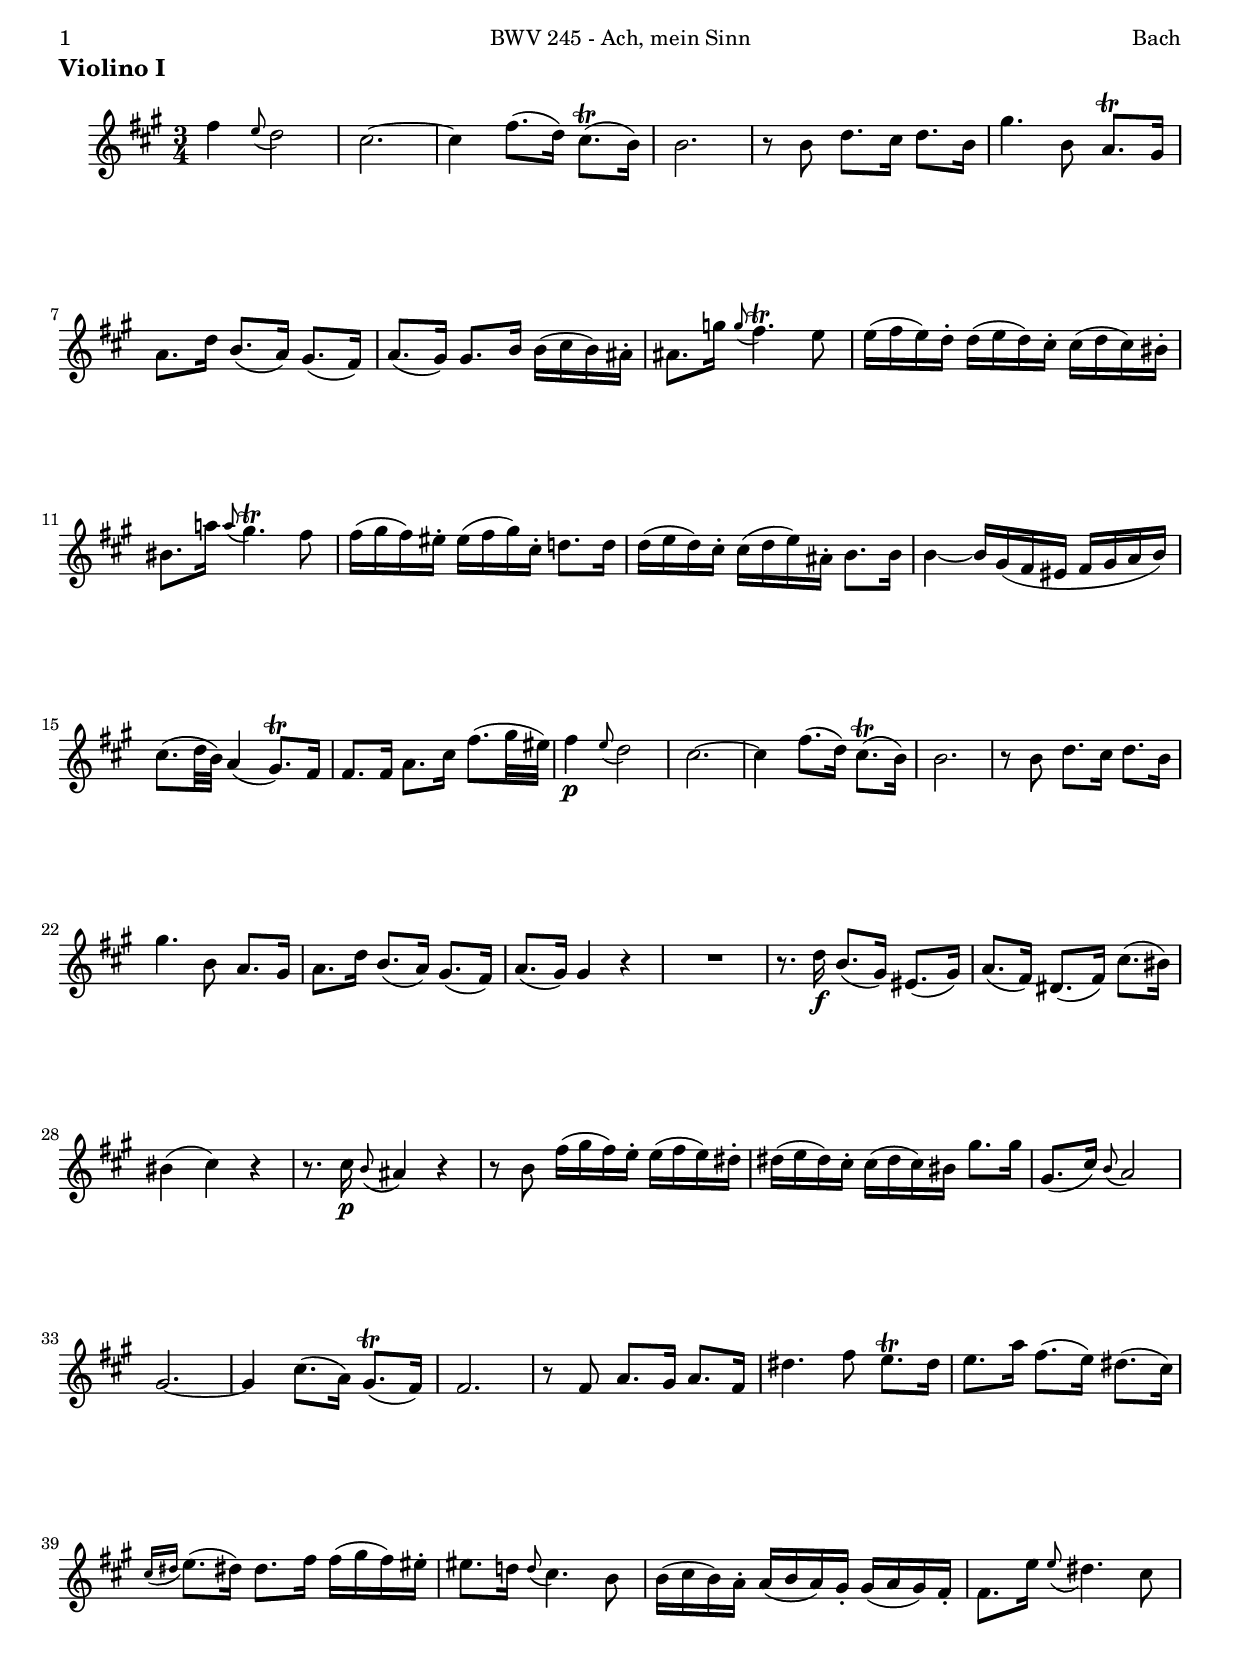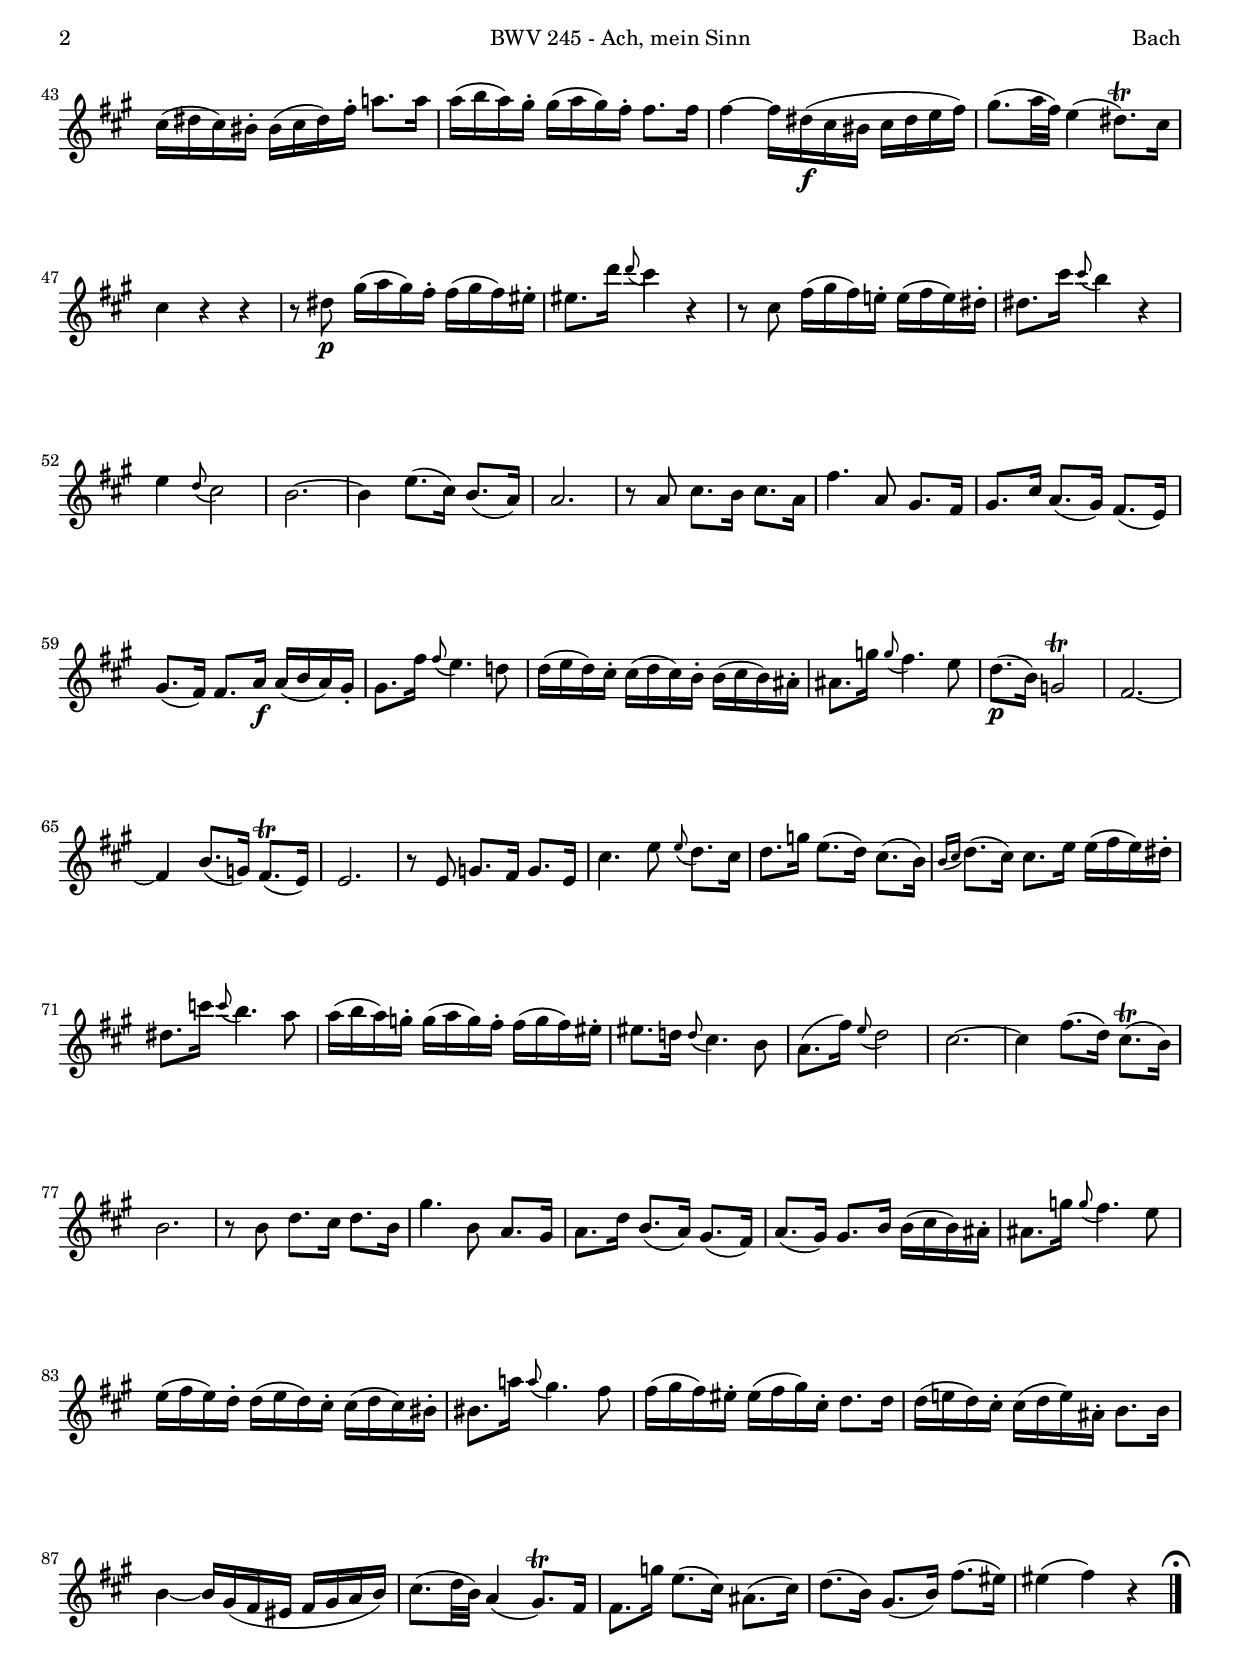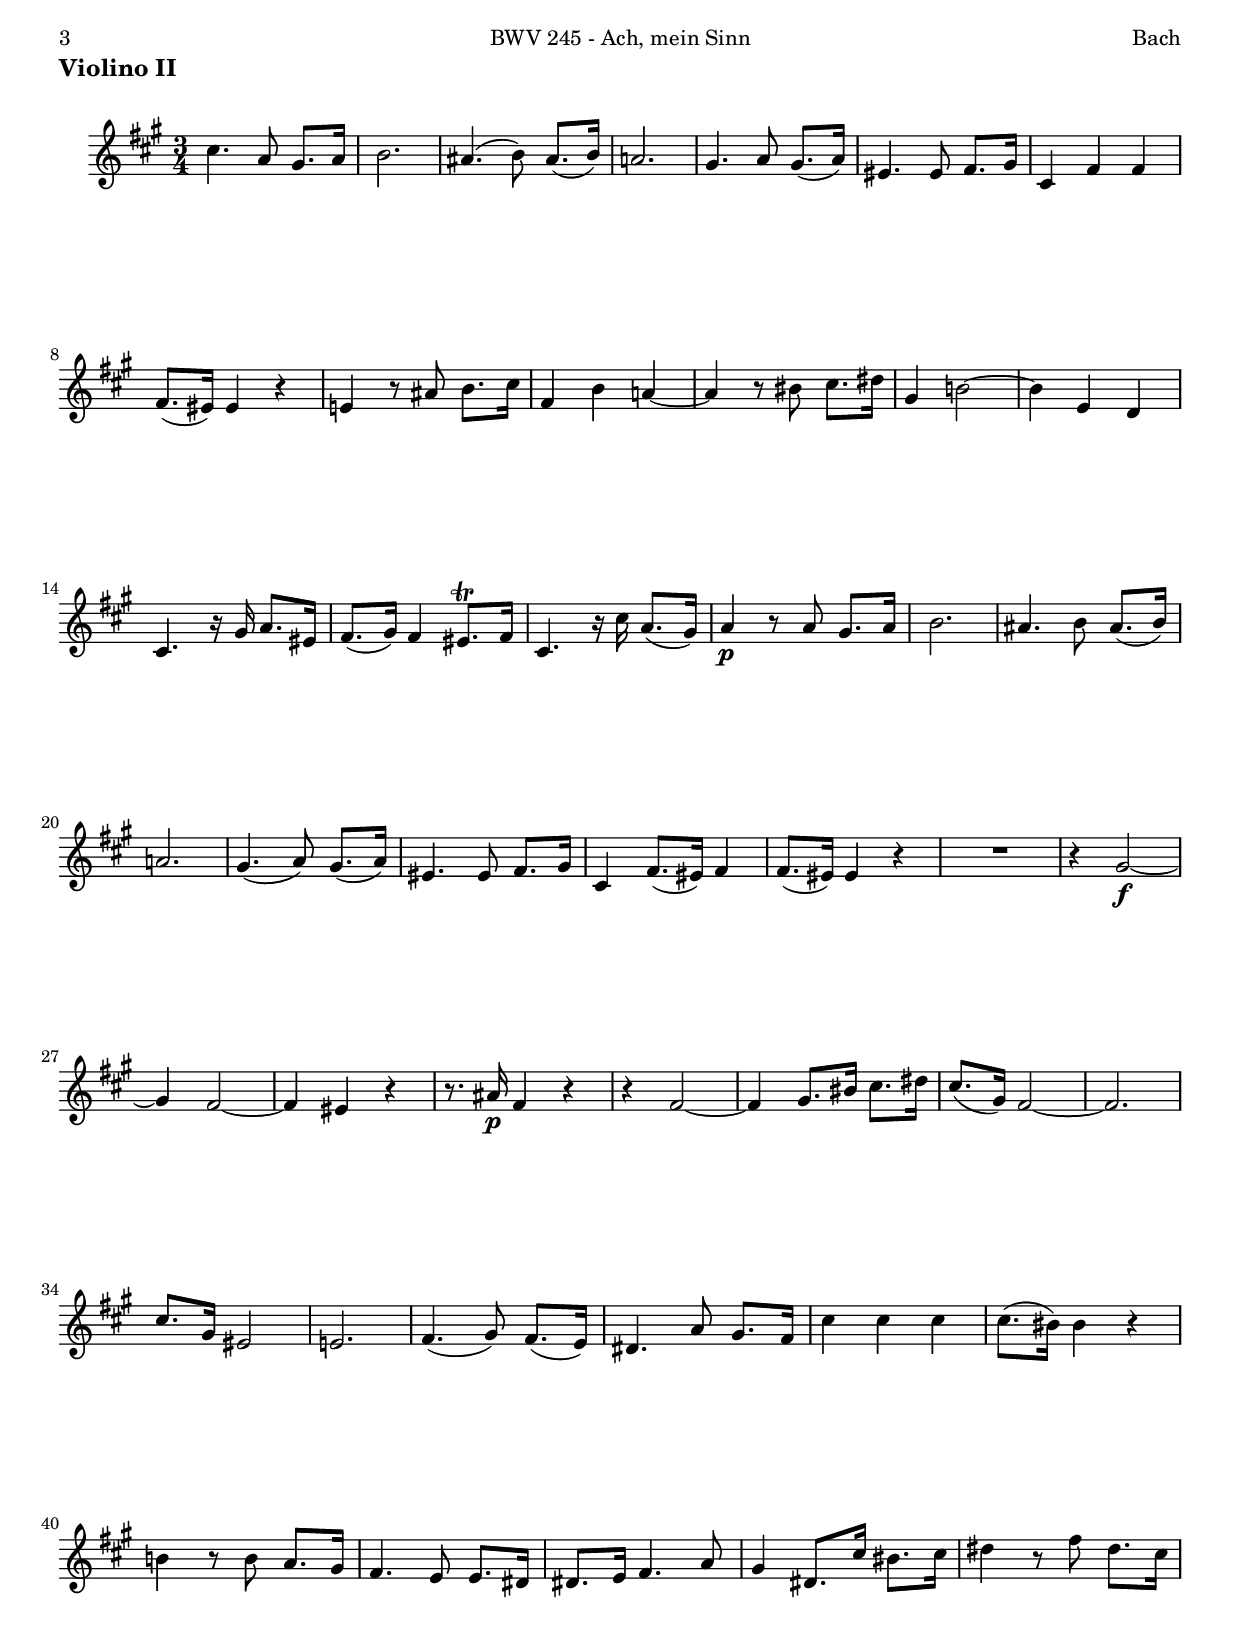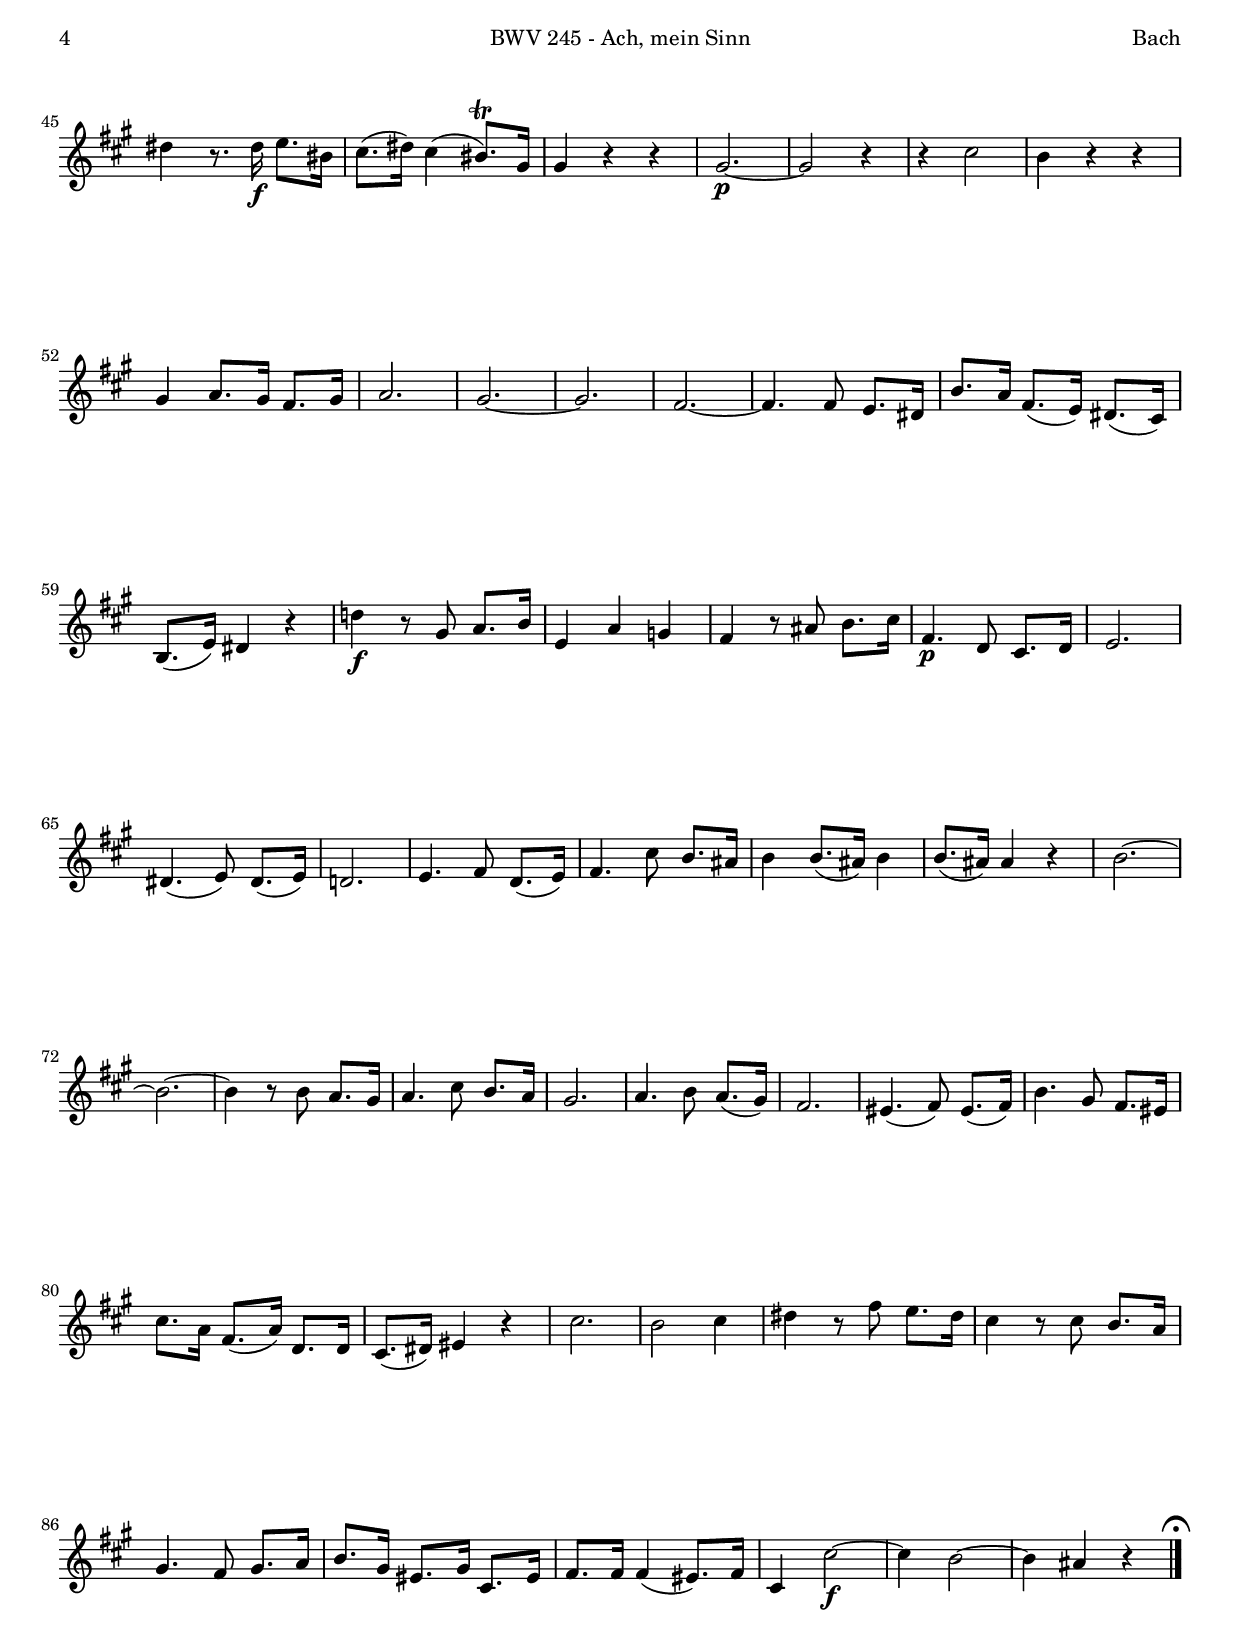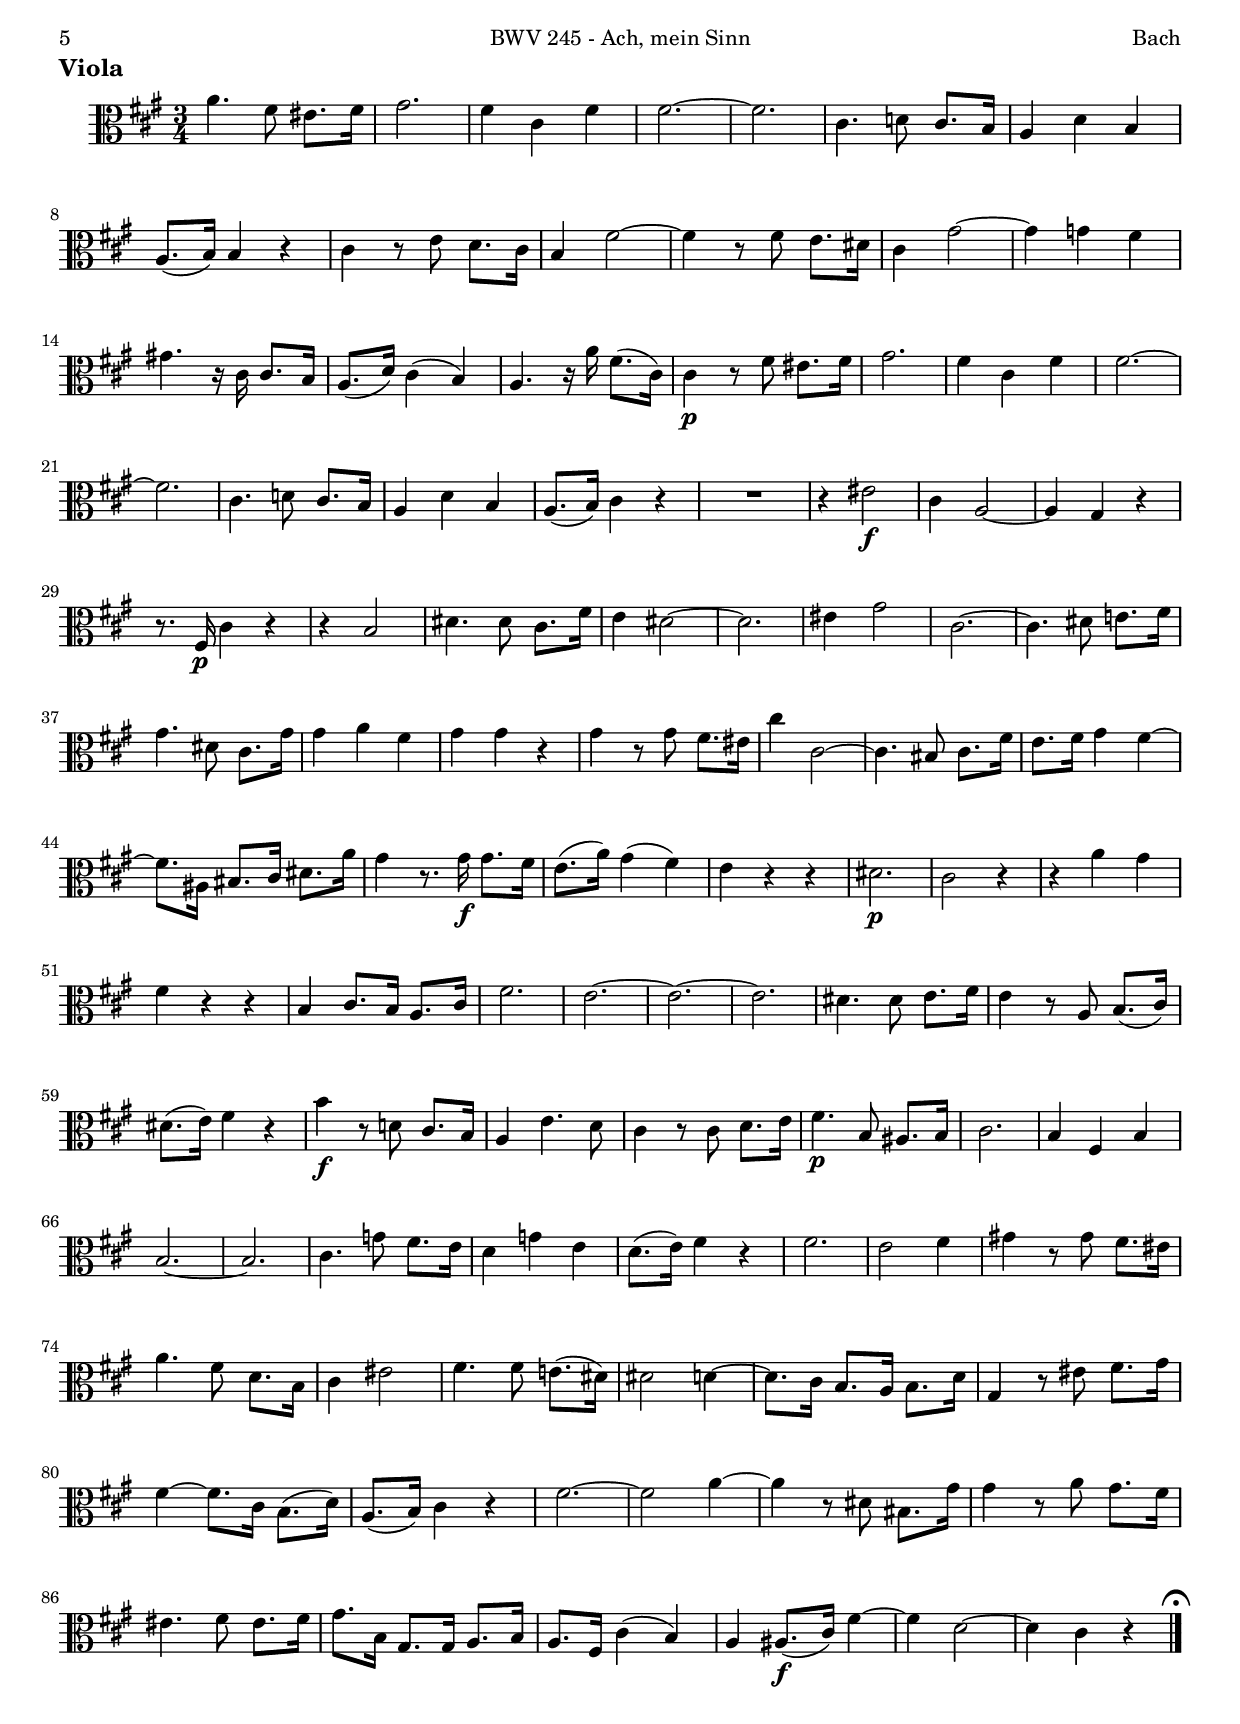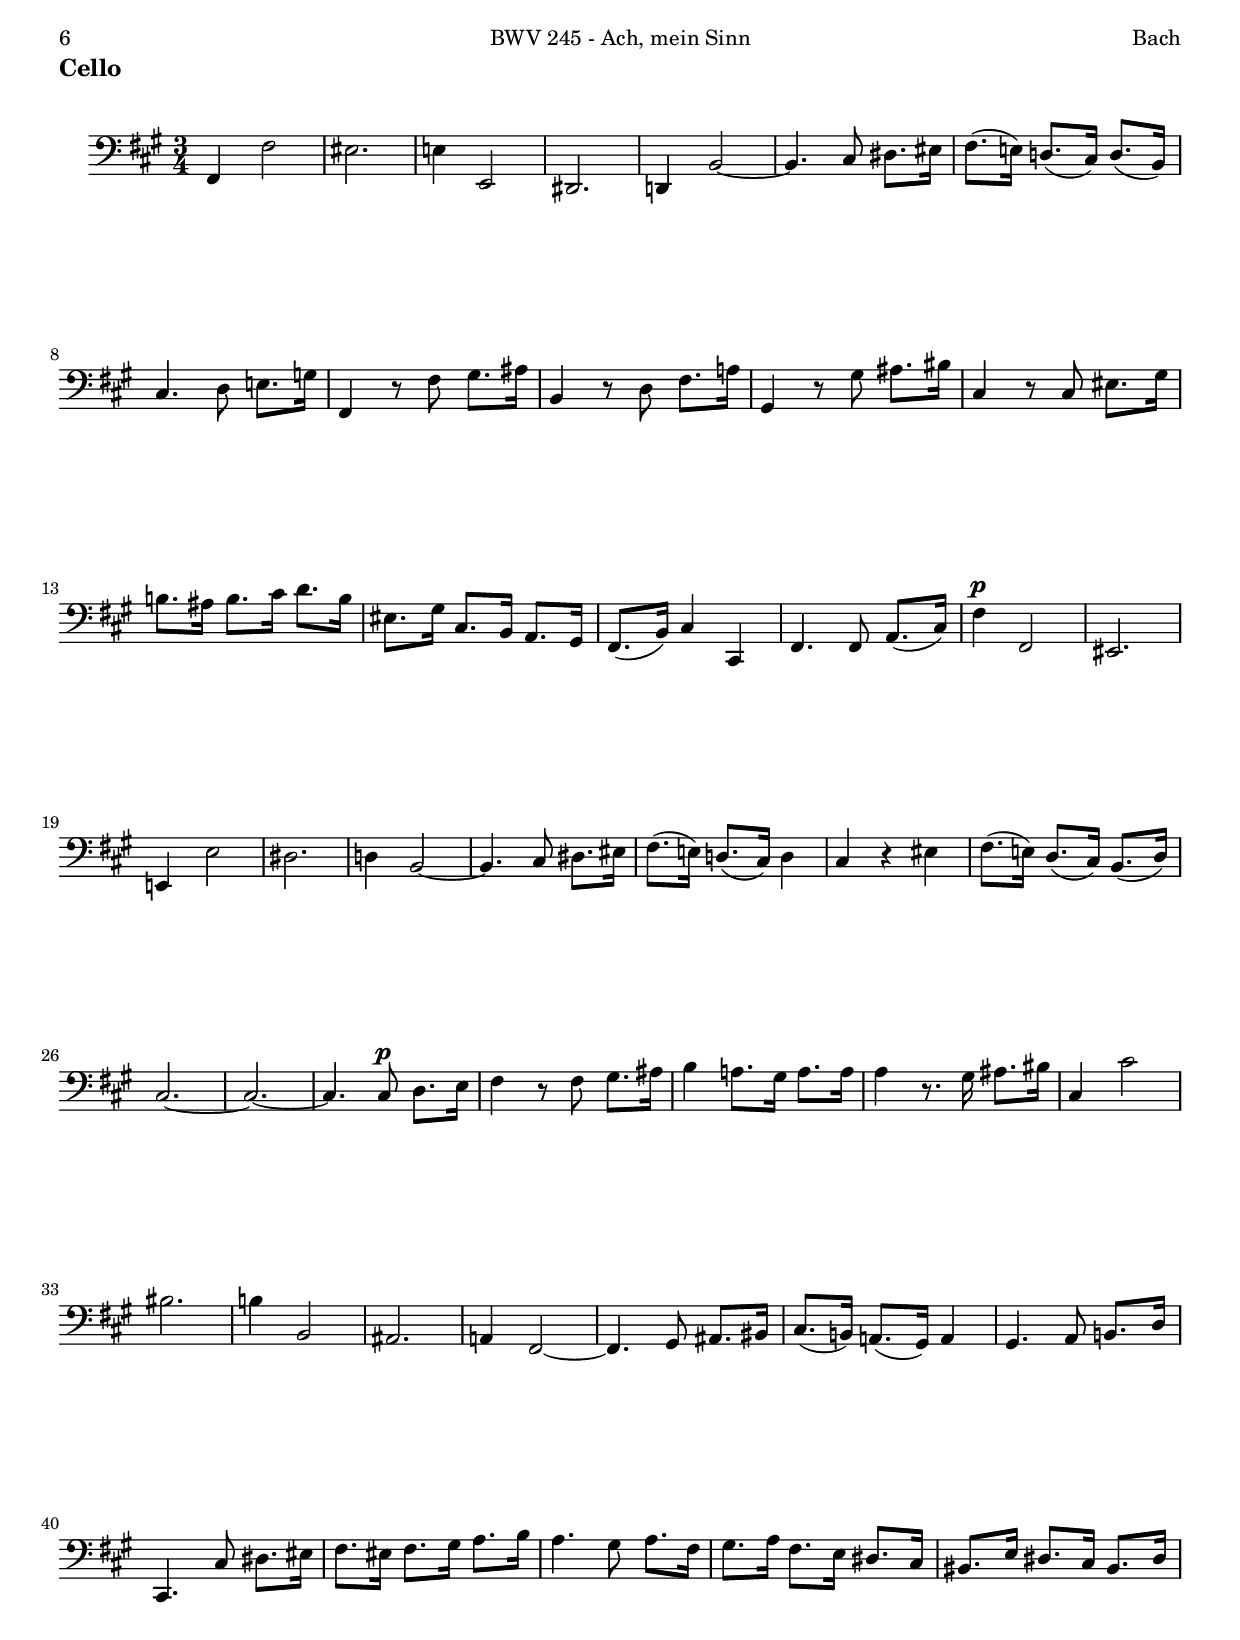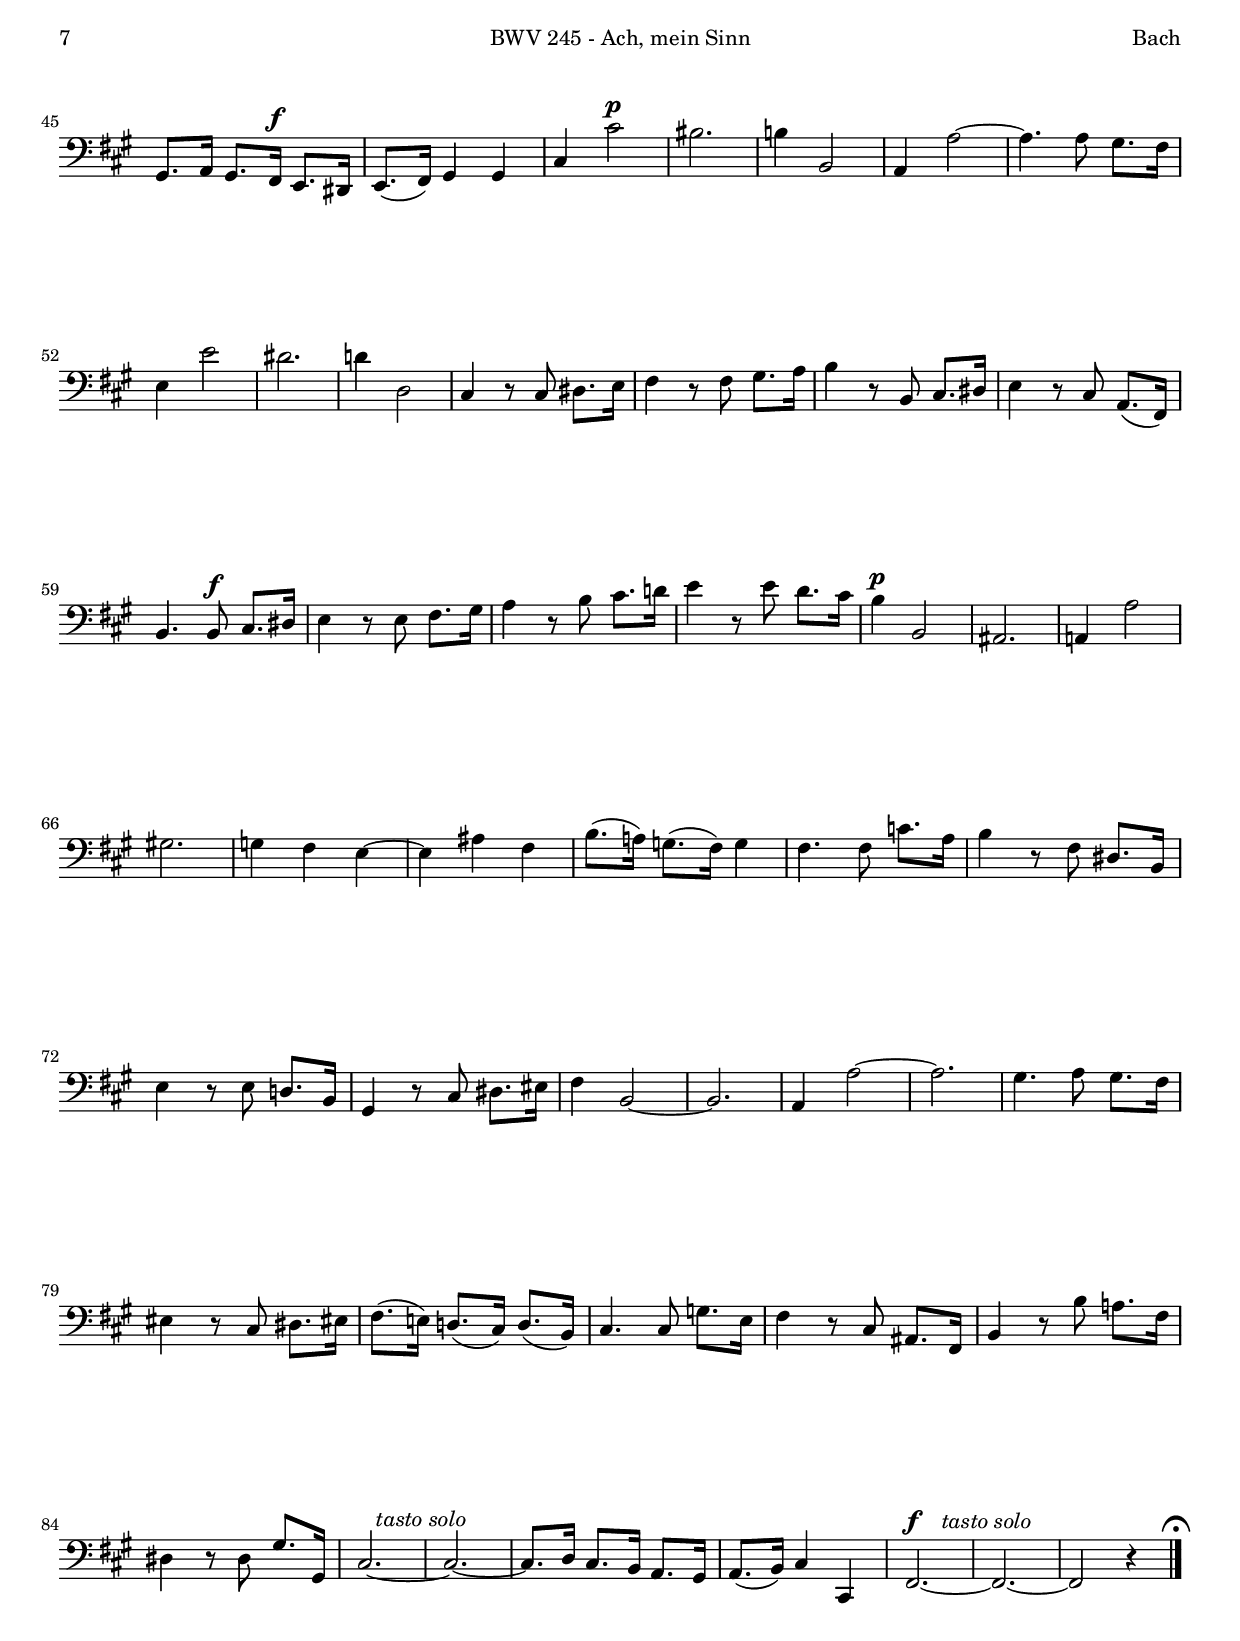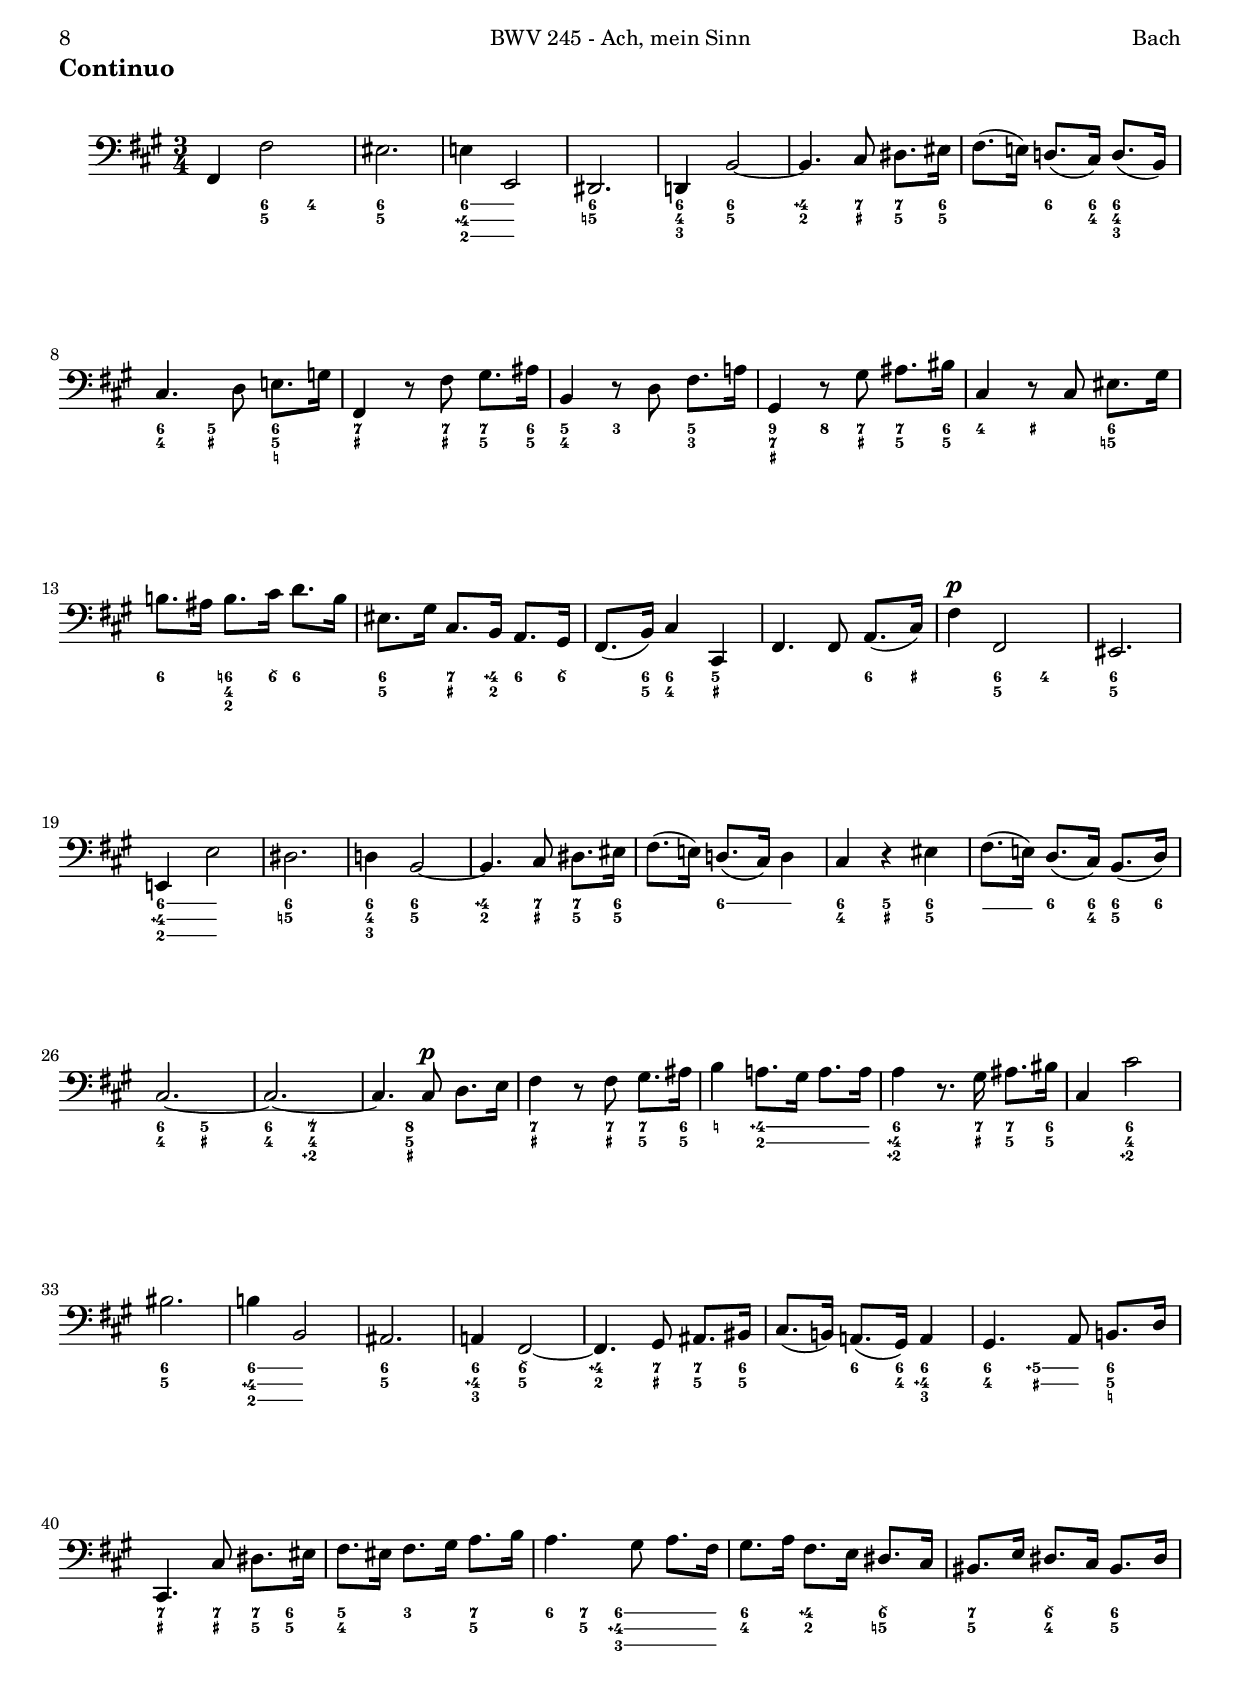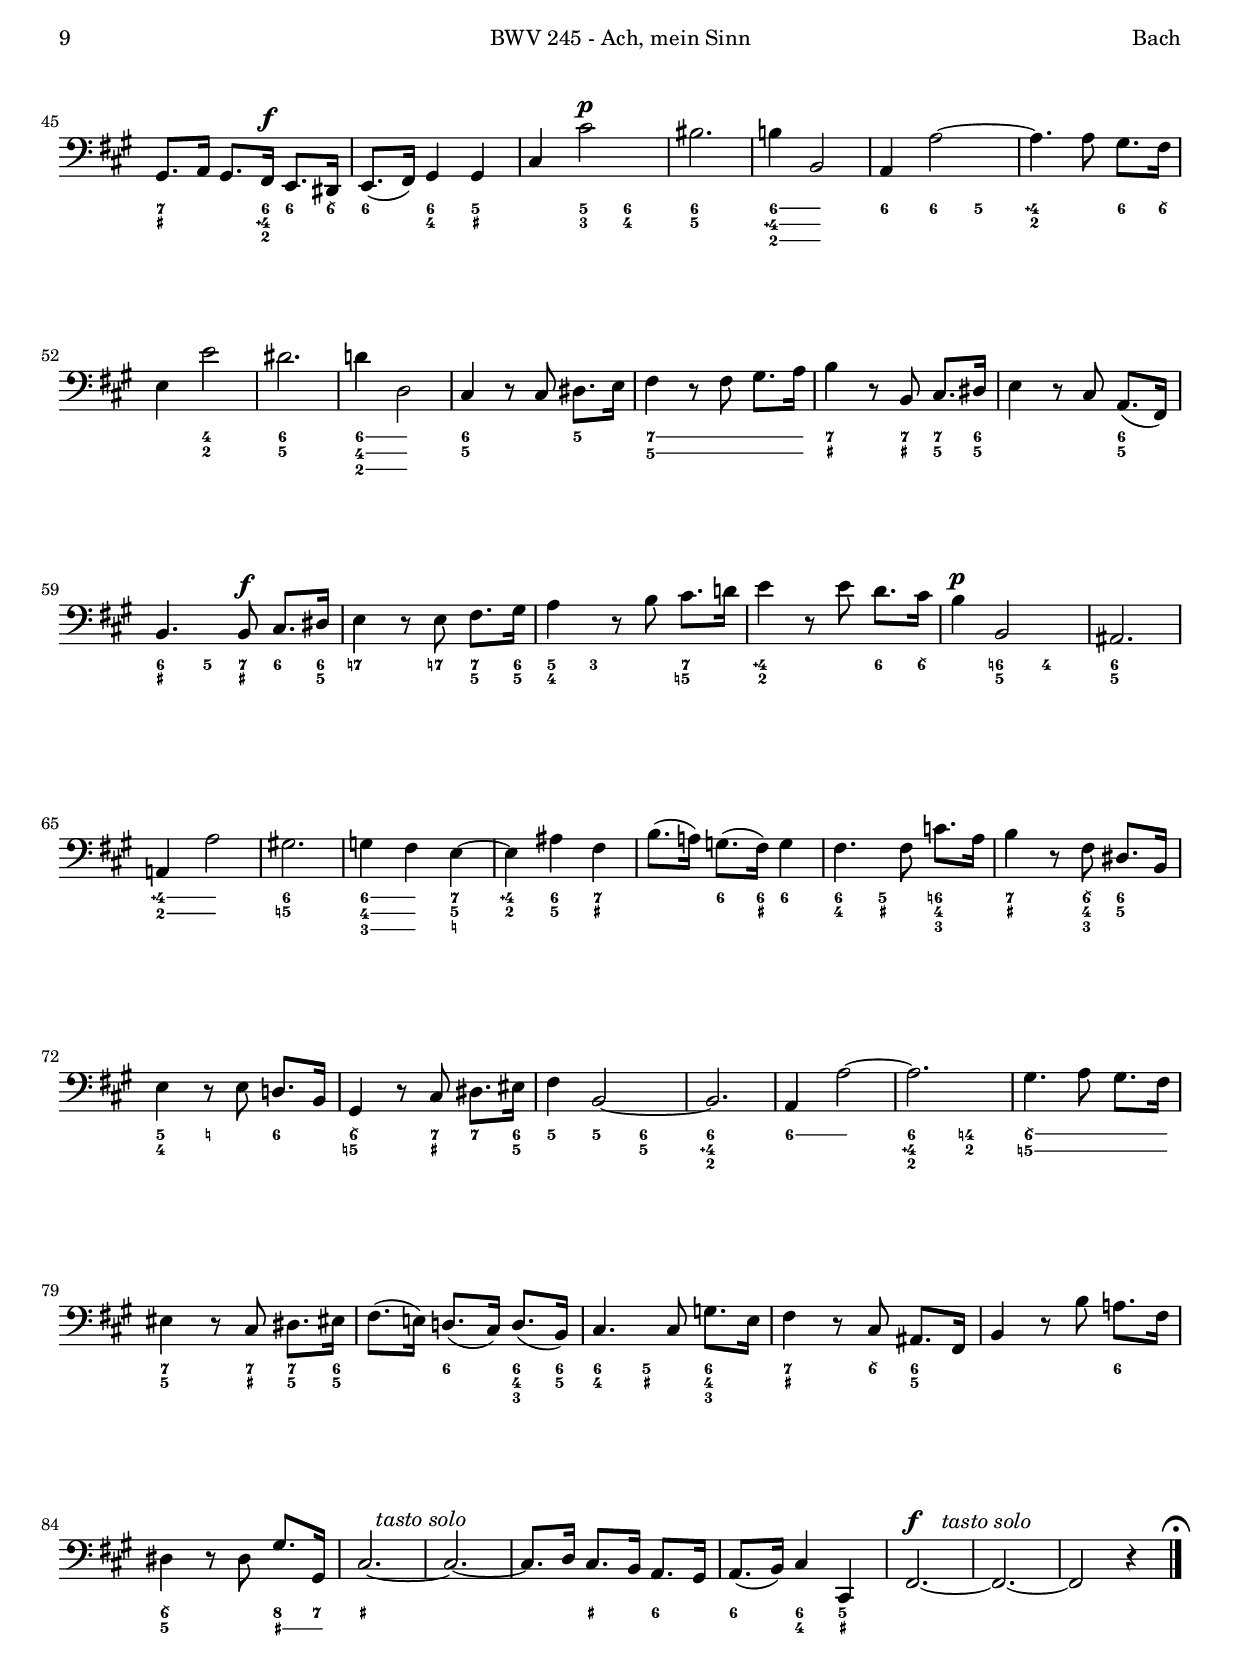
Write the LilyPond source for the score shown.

\version "2.18.0"

#(set-default-paper-size "a4")
#(set-global-staff-size 18.5)
#(ly:set-option 'point-and-click #f)
%nomobile

italicas=\override LyricText.font-shape = #'italic
rectas=\override LyricText.font-shape = #'upright
ss=\once \set suggestAccidentals = ##t
mtempo={\tempo 4 = 96 }
pfermata=\markup{"(" \musicglyph #"scripts.ufermata" ")"}
showMultiRests = { \set Staff.keepAliveInterfaces = #'( rhythmic-grob-interface multi-measure-rest-interface lyric-interface stanza-number-interface percent-repeat-interface) }
hideMultiRests = \unset Staff.keepAliveInterfaces
noados=\once \set Staff.aDueText = #""


htitle="BWV 245 - Ach, mein Sinn"
hcomposer="Bach"
%{
\header {
	title=\markup{\fontsize #3 "13. Ach, mein Sinn"}
	subtitle="Johannes-Passion"
        subsubtitle=\markup{\raise #.8 "BWV 245" \vspace #1 }
        composer="Johann Sebastian Bach (1685-1750)"
        pdfauthor=\composer
       %opus="(-)"
	%poet=\markup{"BWV 245"}
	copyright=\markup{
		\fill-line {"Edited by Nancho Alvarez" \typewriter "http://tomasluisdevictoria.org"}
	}
%	tagline=""
}
%}
global={
  \compressFullBarRests
  \key a \major \time 3/4 \skip 1*3/4*91 \bar "|."
  \mark \markup{\smaller \musicglyph #"scripts.ufermata"}
}

tenor=\relative c'{
        \set autoBeaming = ##f
        R1*3/4*16
        fis4 d2
        cis2.
        r4 fis8.[ d16] cis8.[ b16]
        b2.
        r8 b d8. cis16 d8. b16
        gis'4 r8 b, a8. gis16
        a8. d16 b2
        cis4 b8.[( cis32 d]) r8 gis,
        a8. gis16 b8.[ a16] gis8.[ fis16]
        a8.[ gis16] gis4 r
        R1*3/4
        r4 cis8.[( d32 e]) r8 cis
        ais8. g'16  fis8. e16 d8. cis16
        d4 dis8.[( e32 fis]) r8 dis
        bis8. dis16 gis8. fis16 e8. dis16
        e4 a8.[ fis16] e8.[ dis16]
        dis8. gis,16
        bis8. dis16 gis16[ eis] fis8
        eis4 r r
        r8 fis, ais8. cis16 fis[ dis] e8
        dis4 fis8.[ dis16] cis8.[ bis16]
        bis8. gis16 ais8. bis16 cis8. dis16
        e8. a16 fis8. e16 dis8. cis16
        e8.[ dis16] fis4 r
        r8 b, gis'8. eis16 fis8. gis16
        cis,8. cis16 a'4 r
        r8 gis fis8. e16 fis8. dis16
        e8.[ dis16] dis4 r
        fis4 r8 dis gis8. cis,16
        bis8. cis16 dis4 gis,
        R1*3/4
        r4 gis a8[ gis]
        gis2. ~
        gis4. cis8 gis'8. eis16
        fis8. cis16 b8[ a] a'4
        r8 fis dis8. b16 e8. fis16
        gis8.[ fis16] fis2
        r4 b, cis8[ b]
        b2.
        r4 a b8[ a]
        a2 gis8. fis16
        dis'8. e16 fis4 a
        r8 gis cis,8. cis16 dis8. e16
        dis4 cis8[ b] r4
        R1*3/4*3
        b8.[ cis32 d] g,2
        fis2.
        fis4 b8.[ g16] fis8.[ e16]
        e4 \appoggiatura cis'8 e4. d8
        cis8. b16 b8.[ ais16] b8.[ cis16]
        ais8.[ e'16] e2
        d8. e16 e4. fis8
        fis4 r a ~
        a8. fis16 dis4. e8
        e4 r d! ~
        d8. b16 eis4( fis8.) gis16
        cis,4 b8. a16 gis8. fis16
        eis4 cis'8.[ a16] gis8.[ fis16]
        fis2.
        r8 fis gis8.[ a16] b8.[ cis16]
        d2 d4 ~
        d8. b16 gis8. d'16 cis8. b16
        a8. cis16 fis8. eis16 fis8. gis16
        fis8[ eis] cis8. d!16 e4 ~
        e8. cis16 ais8. b16 cis4 ~
        cis8.[ ais16] b8.[ d16] fis4 ~
        fis8.[ dis16] bis4. cis8
        cis4 r gis8. a16
        b8. cis16 d4. b8
        gis'4 ~ gis16[ eis dis cis] fis8.[ e32 d]
        cis8.[ d32 b] a4 gis8.[ fis16]
        fis4 r r 
        R1*3/4*2
}
textotenor=\lyricmode{
Ach mein Sinn
ach mein Sinn
wo willt du end -- lich hin
wo soll ich mich er -- qui -- cken,
ach __
wo soll ich mich er -- qui -- cken;
ach __ mein Sinn,
wo willt du end -- lich hin,
ach __ mein Sinn,
wo willt du end -- lich hin,
ach mein Sinn,
wo willt du end -- lich hin
wo willt du end -- lich hin,
ach mein Sinn,
wo willt du end -- lich hin,
wo soll ich mich er -- qui -- cken
wo willt du end -- lich hin,
wo -- hin
wo soll ich mich er -- qui -- cken
wo wo soll ich mich er -- qui -- cken?
Bleib ich hier, __ _
o -- der wünsch ich mir Berg
und Hü -- gel auf den Rü -- cken
bleib ich hier
bleib ich hier,
o -- der wünsch ich mir Berg
und Hü -- gel auf den Rü -- cken?
Bei -- der Welt
ist gar kein Rat,
und im Her -- zen stehn die Schmer -- zen
mei -- ner Mis -- se -- tat
mei -- ner Mis -- se -- tat
mei -- ner Mis -- se -- tat,
mei -- ner Mis -- se -- tat,
bei -- der Welt
ist gar kein Rat,
und im Her -- zen stehn die
Schmer -- zen mei -- ner Mis -- se -- tat,
weil der Knecht  den Herrn 
ver -- leug -- _ _ _ net hat
weil der Knecht den Herrn
ver -- leug -- _ _ _ net hat.
}

violinuno = \relative c'' {
  %s4*0^\markup{\larger "Aria" \smaller " tutti gli stromenti"}
  fis4 \appoggiatura e8 d2
  cis2. ~
  cis4 fis8.( d16) cis8.^\trill( b16)
  b2.
  r8 b d8. cis16 d8. b16
  gis'4. b,8 a8.^\trill gis16
  a8. d16 b8.( a16) gis8.( fis16)
  a8.( gis16) gis8. b16 b( cis b) ais-.
  ais8. g'!16 \appoggiatura g8 fis4.^\trill e8
  e16( fis e) d-. d( e d) cis-. cis( d cis) bis-.
  bis8. a'!16 \appoggiatura a8 gis4.^\trill fis8
  fis16( gis fis) eis-. eis( fis gis) cis,-. d!8. d16
  d16( e d) cis-. cis( d e) ais,-. b8. b16
  b4 ~ b16 gis( fis eis fis gis a b)
  cis8.( d32 b) a4( gis8.^\trill) fis16
  fis8. fis16 a8. cis16 fis8.( gis32 eis)
  fis4-\p \appoggiatura e8 d2
  cis2. ~
  cis4 fis8.( d16) cis8.(^\trill b16)
  b2.
  r8 b d8. cis16 d8. b16
  gis'4. b,8 a8. gis16
  a8. d16 b8.( a16) gis8.( fis16)
  a8.( gis16) gis4 r
  R1*3/4
  r8. d'16-\f b8.( gis16) eis8.( gis16)
  a8.( fis16) dis8.( fis16) cis'8.( bis16)
  bis4( cis) r
  r8. cis16-\p \appoggiatura b8 ais4 r
  r8 b fis'16( gis fis) e-. e16( fis e) dis-.
  dis( e dis) cis-. cis( dis cis) bis gis'8. gis16
  gis,8.( cis16) \appoggiatura b8 a2 
  gis2. ~
  gis4 cis8.( a16) gis8.^\trill( fis16)
  fis2.
  r8 fis a8. gis16 a8. fis16
  dis'4. fis8 e8.^\trill dis16
  e8. a16 fis8.( e16) dis8.( cis16)
  \appoggiatura {cis16 dis} e8.( dis!16) dis8. fis16 fis16( gis fis) eis-.
  eis8. d!16 \appoggiatura d8 cis4. b8
  b16( cis b) a-. a( b a) gis-. gis( a gis) fis-.
  fis8. e'16 \appoggiatura e8 dis4. cis8
  cis16( dis cis) bis-. bis( cis dis) fis-. a!8. a16
  a16( b a) gis-. gis( a gis) fis-. fis8. fis16
  fis4 ~ fis16 dis(-\f cis bis cis dis e fis)
  gis8.( a32 fis) e4( dis8.^\trill) cis16
  cis4 r r
  r8 dis-\p gis16( a gis) fis-. fis( gis fis) eis-.
  eis8. d'16 \appoggiatura d8 cis4 r
  r8 cis, fis16( gis fis) e!-. e( fis e) dis-.
  dis8. cis'16 \appoggiatura cis8 b4 r
  e,4 \appoggiatura d8 cis2
  b2. ~
  b4 e8.( cis16) b8.( a16)
  a2.
  r8 a cis8. b16 cis8. a16
  fis'4. a,8 gis8. fis16
  gis8. cis16 a8.( gis16) fis8.( e16)
  gis8.( fis16) fis8. a16-\f a( b a) gis-.
  gis8. fis'16 \appoggiatura fis8 e4. d!8
  d16( e d) cis-. cis( d cis) b-. b( cis b) ais-.
  ais8. g'16 \appoggiatura g8 fis4. e8
  d8.(\p b16) g2^\trill
  fis2. ~
  fis4 b8.( g16) fis8.(^\trill e16)
  e2.
  r8 e g8. fis16 g8. e16
  cis'4. e8 \appoggiatura e8 d8. cis16
  d8. g16 e8.( d16) cis8.( b16)
  \appoggiatura {b16 cis} d8.( cis16) cis8. e16 e16( fis e) dis-.
  dis8. c'16 \appoggiatura c8 b4. a8
  a16( b a) g-. g( a g) fis-. fis( g fis) eis-.
  eis8. d!16 \appoggiatura d8 cis4. b8
  a8.( fis'16)
  \appoggiatura e8 d2
  cis2. ~
  cis4 fis8.( d16) cis8.^\trill( b16)
  b2.
  r8 b d8. cis16 d8. b16
  gis'4. b,8 a8. gis16
  a8. d16 b8.( a16) gis8.( fis16)
  a8.( gis16) gis8. b16 b16( cis b) ais-.
  ais8. g'16 \appoggiatura g8 fis4. e8
  e16( fis e) d-. d( e d) cis-. cis( d cis) bis-.
  bis8. a'!16 \appoggiatura a8 gis4. fis8
  fis16( gis fis) eis-. eis( fis gis) cis,-. d8. d16
  d16( e! d) cis-. cis( d e) ais,-. b8. b16
  b4 ~ b16 gis( fis eis fis gis a b)
  cis8.( d32 b) a4( gis8.)^\trill fis16
  fis8. g'!16 e8.( cis16) ais8.( cis16)
  d8.( b16) gis8.( b16) fis'8.( eis16)
  eis4( fis4) r4
}

violindos=\relative c''{
  cis4. a8 gis8. a16
  b2.
  ais4.( b8) ais8.( b16)
  a!2.
  gis4. a8 gis8.( a16)
  eis4. eis8 fis8. gis16
  cis,4 fis fis
  fis8.( eis16) eis4 r
  e!4 r8 ais b8. cis16
  fis,4 b a! ~
  a r8 bis cis8. dis16
  gis,4 b!2 ~
  b4 e, d
  cis4. r16 gis' a8. eis16
  fis8.( gis16) fis4 eis8.^\trill fis16
  cis4. r16 cis' a8.( gis16)
  a4-\p r8 a gis8. a16
  b2.
  ais4. b8 ais8.( b16)
  a!2.
  gis4.( a8) gis8.( a16)
  eis4. eis8 fis8. gis16
  cis,4 fis8.( eis16) fis4
  fis8.( eis16) eis4 r
  R1*3/4
  r4 gis2-\f ~
  gis4 fis2 ~
  fis4 eis r
  r8. ais16-\p fis4 r
  r fis2 ~
  fis4 gis8. bis16 cis8. dis16
  cis8.( gis16) fis2 ~
  fis2.
  cis'8. gis16 eis2
  e!2.
  fis4.( gis8) fis8.( e16)
  dis4. a'8 gis8. fis16
  cis'4 cis cis
  cis8.( bis16) bis4 r
  b!4 r8 b a8. gis16
  fis4. e8 e8. dis16
  dis8. e16 fis4. a8
  gis4 dis8. cis'16 bis8. cis16
  dis4 r8 fis dis8. cis16
  dis4 r8. dis16-\f e8. bis16
  cis8.( dis16) cis4( bis8.^\trill) gis16
  gis4 r r
  gis2.-\p ~
  gis2 r4
  r4 cis2
  b4 r r
  gis4 a8. gis16 fis8. gis16
  a2.
  gis ~
  gis
  fis ~
  fis4. fis8 e8. dis16
  b'8. a16 fis8.( e16) dis8.( cis16)
  b8.( e16) dis4 r
  d'!4-\f r8 gis, a8. b16
  e,4 a g
  fis r8 ais b8. cis16
  fis,4.-\p d8 cis8. d16
  e2. 
  dis4.( e8) dis8.( e16)
  d!2.
  e4. fis8 d8.( e16)
  fis4. cis'8 b8. ais16
  b4 b8.( ais16) b4
  b8.( ais16) ais4 r
  b2. ~
  b ~
  b4 r8 b a8. gis16
  a4. cis8 b8. a16
  gis2.
  a4. b8 a8.( gis16)
  fis2.
  eis4.( fis8) eis8.( fis16)
  b4. gis8 fis8. eis16
  cis'8. a16 fis8.( a16) d,8. d16
  cis8.( dis16) eis4 r
  cis'2. 
  b2 cis4
  dis4 r8 fis e8. dis16
  cis4 r8 cis b8. a16
  gis4. fis8 gis8. a16
  b8. gis16 eis8. gis16 cis,8. eis16 % ultima nota es b16 en otras ediciones
  fis8. fis16 fis4( eis8.) fis16
  cis4 cis'2-\f ~
  cis4 b2 ~
  b4 ais r
}


viola=\relative c''{
  a4. fis8 eis8. fis16
  gis2.
  fis4 cis fis
  fis2. ~
  fis
  cis4. d!8 cis8. b16
  a4 d b
  a8.( b16) b4 r4
  cis4 r8 e d8. cis16
  b4 fis'2 ~
  fis4 r8 fis e8. dis16
  cis4 gis'2 ~
  gis4 g fis
  gis!4. r16 cis, cis8. b16
  a8.( d16) cis4( b)
  a4. r16 a' fis8.( cis16)
  cis4-\p r8 fis eis8. fis16
  gis2.
  fis4 cis fis
  fis2. ~
  fis
  cis4. d!8 cis8. b16
  a4 d b
  a8.( b16) cis4 r
  R1*3/4
  r4 eis2-\f
  cis4 a2 ~
  a4 gis r
  r8. fis16-\p cis'4 r
  r b2
  dis4. dis8 cis8. fis16
  e4 dis2 ~
  dis2.
  eis4 gis2
  cis,2. ~
  cis4. dis8 e!8. fis16
  gis4. dis8 cis8. gis'16
  gis4 a fis
  gis gis r
  gis r8 gis fis8. eis16
  cis'4 cis,2 ~
  cis4. bis8 cis8. fis16
  e8. fis16 gis4 fis ~
  fis8. ais,16 bis8. cis16 dis8. a'16
  gis4 r8. gis16-\f gis8. fis16
  e8.( a16) gis4( fis)
  e r r
  dis2.-\p 
  cis2 r4
  r4 a' gis
  fis r r
  b,4 cis8. b16 a8. cis16
  fis2.
  e ~
  e ~
  e
  dis4. dis8 e8. fis16
  e4 r8 a, b8.( cis16)
  dis8.( e16) fis4 r
  b4-\f r8 d,! cis8. b16
  a4 e'4. d8
  cis4 r8 cis d8. e16
  fis4.-\p b,8 ais8. b16
  cis2.
  b4 fis b
  b2. ~
  b
  cis4. g'8 fis8. e16
  d4 g e
  d8.( e16) fis4 r
  fis2.
  e2 fis4
  gis!4 r8 gis fis8. eis16
  a4. fis8 d8. b16
  cis4 eis2
  fis4. fis8 e!8.( dis16)
  dis2 d4 ~
  d8. cis16 b8. a16 b8. d16
  gis,4 r8 eis' fis8. gis16
  fis4 ~ fis8. cis16 b8.( d16)
  a8.( b16) cis4 r 
  fis2. ~
  fis2 a4 ~
  a r8 dis, bis8. gis'16
  gis4 r8 a gis8. fis16
  eis4. fis8 eis8. fis16
  gis8. b,16 gis8. gis16 a8. b16
  a8. fis16 cis'4( b)
  a4 ais8.(-\f cis16) fis4 ~
  fis d2 ~
  d4 cis r
}

cello=\relative c,{
  fis4 fis'2
  eis2.
  e!4 e,2
  dis2.
  d!4 b'2 ~
  b4. cis8 dis8. eis16
  fis8.( e!16) d!8.( cis16) d8.( b16)
  cis4. d8 e!8. g16
  fis,4 r8 fis' gis8. ais16
  b,4 r8 d fis8. a!16
  gis,4 r8 gis' ais8. bis16
  cis,4 r8 cis eis8. gis16
  b!8. ais16 b8. cis16 d8. b16
  eis,8. gis16 cis,8. b16 a8. gis16
  fis8.( b16) cis4 cis,
  fis4. fis8 a8.( cis16)
  fis4^\p fis,2
  eis2.
  e!4 e'2
  dis2.
  d!4 b2 ~
  b4. cis8 dis8. eis16
  fis8.( e!16) d!8.( cis16) d4
  cis4 r eis
  fis8.( e!16) d8.( cis16) b8.( d16)
  cis2. ~
  cis ~
  cis4. cis8^\p d8. e16
  fis4 r8 fis gis8. ais16
  b4 a!8. gis16 a8. a16
  a4 r8. gis16 ais8. bis16
  cis,4 cis'2
  bis2.
  b!4 b,2
  ais2.
  a!4 fis2 ~
  fis4. gis8 ais8. bis16
  cis8.( b!16) a!8.( gis16) a4
  gis4. a8 b!8. d16
  cis,4. cis'8 dis8. eis16
  fis8. eis16 fis8. gis16 a8. b16
  a4.gis8 a8. fis16
  gis8. a16 fis8. e16 dis8. cis16
  bis8. e16 dis8. cis16 bis8. dis16
  gis,8. a16 gis8. fis16^\f e8. dis16
  e8.( fis16) gis4 gis
  cis4 cis'2^\p
  bis2.
  b!4 b,2
  a4 a'2 ~
  a4. a8 gis8. fis16
  e4 e'2
  dis2.
  d!4 d,2
  cis4 r8 cis dis8. e16
  fis4 r8 fis gis8. a16
  b4 r8 b, cis8. dis16
  e4 r8 cis a8.( fis16)
  b4. b8^\f cis8. dis16
  e4 r8 e fis8. gis16
  a4 r8 b cis8. d!16
  e4 r8 e d8. cis16
  b4^\p b,2
  ais2.
  a!4 a'2
  gis!2.
  g!4 fis e ~
  e ais fis
  b8.( a!16) g!8.( fis16) g4
  fis4. fis8 c'8. a16
  b4 r8 fis dis8. b16
  e4 r8 e d!8. b16
  gis4 r8 cis dis8. eis16
  fis4 b,2 ~
  b2.
  a4 a'2 ~
  a2.
  gis4. a8 gis8. fis16 % gis4 r8 en BWV
  eis4 r8 cis dis8. eis!16
  fis8.( e!16) d!8.( cis16) d8.( b16)
  cis4. cis8 g'8. e16
  fis4 r8 cis ais8. fis16
  b4 r8 b' a!8. fis16 
  dis4 r8 dis gis8. gis,16
  cis2.^\markup{\italic "   tasto solo"} ~
  cis ~
  cis8. d16 cis8. b16 a8. gis16
  a8.( b16) cis4 cis,
  fis2.^\markup{\dynamic "f" \italic "   tasto solo"} ~ % \markup{\italic "col Bassono grosso"}
  fis ~
  fis2 r4
}

cifrado=\figuremode{
  s4 <6 5> <4>
  <6 5>2.
  \bassFigureExtendersOn
  <6\! 4\+ 2>4 <6 4\+ 2>2
  \bassFigureExtendersOff
  <6 5!>2.
  <6 4 3>4 <6 5>2
  <4\+ 2>4. <7 _+>8 <7 5>8. <6 5>16
  s4 <6>8. <6 4>16 <6 4 3>4
  <6 4>4 <5 _+> <6 5 _!>
  <7 _+>4. <7 _+>8 <7 5>8. <6 5>16
  <5 4>4 <3> <5 3>
  <9 7 _+>4 <8>8 <7 _+>8 <7 5>8. <6 5>16
  <4>4 <_+> <6 5!>
  <6>4 <6! 4 2>8. <6\\>16 <6>4
  <6 5> <7 _+>8. <4\+ 2>16 <6>8. <6\\>16
  s8. <6 5>16 <6 4>4 <5 _+>
  s2 <6>8. <_+>16
  s4 <6 5> <4>
  <6 5>2.
  \bassFigureExtendersOn
  <6\! 4\+ 2>4 <6 4\+ 2>2
  \bassFigureExtendersOff
  <6 5!>2.
  <6 4 3>4 <6 5>2
  <4\+ 2>4. <7 _+>8 <7 5>8. <6 5>16
  s4 
  \bassFigureExtendersOn
   <6\!>4 <6>
  \bassFigureExtendersOff
  <6 4>4 <5 _+> <6 5>
  \bassFigureExtendersOn
  <_>8. <_>16
  \bassFigureExtendersOff
  <6>8. <6 4>16 <6 5>8. <6>16
  <6 4>4 <5 _+>2
  <6 4>4 <7\\ 4 2\+>2
  s4 <8 5 _+>2
  <7 _+>4 s8 <7 _+>8 <7 5>8. <6 5>16
  \bassFigureExtendersOn
  <_!>4 <4\+ 2>4.. <4\+ 2>16
  \bassFigureExtendersOff
  <6 4\+ 2\+>4 s8. <7 _+>16 <7 5>8. <6 5>16
  s4 <6 4 2\+>2
  <6 5>2.
  \bassFigureExtendersOn
  <6\! 4\+ 2>4 <6 4\+ 2>2
  \bassFigureExtendersOff
  <6 5>2.
  <6 4\+ 3>4 <6\\ 5>2
  <4\+ 2>4. <7 _+>8 <7 5>8. <6 5>16
  s4 <6>8. <6 4>16 <6 4\+ 3>4
  <6 4>4 
  \bassFigureExtendersOn
  <5\+ _+>8 <5\+ _+>
  \bassFigureExtendersOff
  <6 5 _!>4
  <7 _+>4. <7 _+>8 <7 5> <6 5>
  <5 4>4 <3> <7 5>
  \bassFigureExtendersOn
  <6>8 <7 5> <6 4\+ 3>4.. <6 4\+ 3>16
  \bassFigureExtendersOff
  <6 4>4 <4\+ 2> <6\\ 5!>
  <7 5> <6\\ 4> <6 5>
  <7 _+>4 s8. <6 4\+ 2>16 <6>8. <6\\>16
  <6>4 <6 4> <5 _+>
  s4 <5 3> <6 4>
  <6 5>2.
  \bassFigureExtendersOn
  <6\! 4\+ 2>4 <6 4\+ 2>2
  \bassFigureExtendersOff
  <6>4 <6> <5>
  <4\+ 2>2 <6>8. <6\\>16
  s4 <4 2>2
  <6 5>2.
  \bassFigureExtendersOn
  <6\! 4 2>4 <6 4 2>2
  \bassFigureExtendersOff
  <6 5>2 <5>4
  \bassFigureExtendersOn
  <7 5\!>2 <7 5>8. <7 5>16
  \bassFigureExtendersOff
  <7 _+>4 s8 <7 _+>8 <7 5>8. <6 5>16
  s2 <6 5>4
  <6 _+>4 <5>8 <7 _+> <6>8. <6 5>16
  <7!>4 s8 <7!> <7 5>8. <6 5>16
  <5 4>8. <3>16 s4 <7 5!>4
  <4\+ 2>2 <6>8. <6\\>16
  s4 <6! 5>4 <4>
  <6 5>2.
  \bassFigureExtendersOn
  <4\+ 2>4 <4\+ 2>2
  <6 5!>2.
  <6\! 4 3>4 <6 4 3> <7 5 _!>
  \bassFigureExtendersOff
  <4\+ 2>4 <6 5> <7 _+>
  s4 <6>8. <6 _+>16 <6>4
  <6 4> <5 _+> <6! 4 3>
  <7 _+> s8 <6\\ 4 3>8 <6 5>4
  <5 4>4 <_!> <6>
  <6\\ 5!>4 s8 <7 _+> <7>8. <6 5>16
  <5>4 <5> <6 5>
  <6 4\+ 2>2.
  \bassFigureExtendersOn
  <6\!>4 <6>2
  \bassFigureExtendersOff
  <6 4\+ 2>2 <4! 2>4
  \bassFigureExtendersOn
  <6\\ 5!>2 <6\\ 5!>8. <6\\ 5!>16
  \bassFigureExtendersOff
  <7 5>4 s8 <7 _+>8 <7 5>8. <6 5>16
  s4 <6> <6 4 3>8. <6 5>16
  <6 4>4 <5 _+> <6 4 3>
  <7 _+>4 s8 <6\\> <6 5>4
  s2 <6>4
  <6\\ 5>2 
  \bassFigureExtendersOn
  <8 _+>8. <7 _+>16
  \bassFigureExtendersOff
  <_+>2.
  s
  s4 <_+>4 <6>
  <6> <6 4> <5 _+>
  s2. s s
}
guia=\relative c''{
  \set autoBeaming = ##t

}


\markup{\bold \larger "Violino I"}
\score{
        \new Staff <<\global
	\new Voice="vi1" {
	%	\set Staff.instrumentName=\markup{"Violino I "}
		\clef "treble"
		\violinuno }
	>>
}
\pageBreak

\markup{\bold \larger "Violino II"}
\score{
	\new Staff <<\global
	\new Voice="vi2" {
	%	\set Staff.instrumentName=\markup{"Violino II "}
		\clef "treble"
		\violindos }
	>>     
}
\pageBreak

\markup{\bold \larger "Viola"}
\score{
        \new Staff <<\global
	\new Voice="vi3" {
	%	\set Staff.instrumentName=\markup{"Viola "}
		\clef "alto"
		\viola }
	>>
}
\pageBreak

%{
\new Staff <<\global
        \new Voice="v3" {
                \set Staff.instrumentName="Tenore "
                \set Staff.shortInstrumentName="T"
                \clef "G_8"
                \tenor }
        \new Lyrics \lyricsto "v3" {\textotenor }
        >>
%}

\markup{\bold \larger "Cello"}
\score{
        \new Staff <<\global
	\new Voice="cont" {
%		\set Staff.instrumentName=\markup{"Continuo "}
		\clef "bass"
		\cello }
	>> 
}
\pageBreak

\markup{\bold \larger "Continuo"}
\score{
        \new Staff <<\global
	\new Voice="cont" {
%		\set Staff.instrumentName=\markup{"Continuo "}
		\clef "bass"
		\cello }
	\new FiguredBass {\cifrado }
	>> 
}


%{
	\new Staff \with{ 
      \remove Ambitus_engraver
      fontSize = #-3
      \override StaffSymbol #'staff-space = #(magstep -4)
      }<<\global
	\new Voice="v6" {
		\clef "treble"
		\guia }
	>>
%}

%{
\layout{ 
	\context {\Lyrics 
		\override VerticalAxisGroup.staff-affinity = #UP
		\override VerticalAxisGroup.nonstaff-relatedstaff-spacing =
			#'((basic-distance . 0) (minimum-distance . 0) (padding . 1))
		\override LyricText.font-size = #1.2
		\override LyricHyphen.minimum-distance = #0.5
	}
	\context {\Score 
		tempoHideNote = ##t
		\override BarNumber.padding = #2 
	}
	\context {\Voice 
		%melismaBusyProperties = #'()
		%autoBeaming = ##f
	}

        \context {\ChoirStaff 
                  \override StaffGrouper.staffgroup-staff-spacing =
                        #'((basic-distance . 15) (minimum-distance . 0) (padding . 1))
                  \override StaffGrouper.staff-staff-spacing =
                        #'((basic-distance . 11) (minimum-distance . 0) (padding . 1))
        }

        \context {\StaffGroup
                  \override StaffGrouper.staffgroup-staff-spacing =
                        #'((basic-distance . 15) (minimum-distance . 0) (padding . 1))
                  \override StaffGrouper.staff-staff-spacing =
                        #'((basic-distance . 11) (minimum-distance . 0) (padding . 1))
        }

	\context {\Staff 
                %\RemoveEmptyStaves %notablet
                %\override VerticalAxisGroup.remove-first = ##t
		\override VerticalAxisGroup.staff-staff-spacing =
			#'((basic-distance . 10) (minimum-distance . 0) (padding . 1))
%		\consists Ambitus_engraver 
		\override LigatureBracket.padding = #1
	}
}
%}

\paper{
	evenHeaderMarkup=\markup  \fill-line { \fromproperty #'page:page-number-string \htitle \hcomposer }
	oddHeaderMarkup= \markup  \fill-line { \on-the-fly #not-first-page \hcomposer \on-the-fly #not-first-page \htitle \on-the-fly #not-first-page \fromproperty #'page:page-number-string }
	oddHeaderMarkup = \evenHeaderMarkup
	%system-count=20
	%page-count = 16
	ragged-last-bottom = ##f
	indent=0.5\cm
	system-system-spacing =
	#'((basic-distance . 22) (minimum-distance . 0) (padding . 5))
	top-system-spacing = % header
	#'((basic-distance . 12) (minimum-distance . 0) (padding . 0))
	last-bottom-spacing = % footer
	#'((basic-distance . 15) (minimum-distance . 0) (padding . 0))
	markup-system-spacing.padding = #1.5
}
